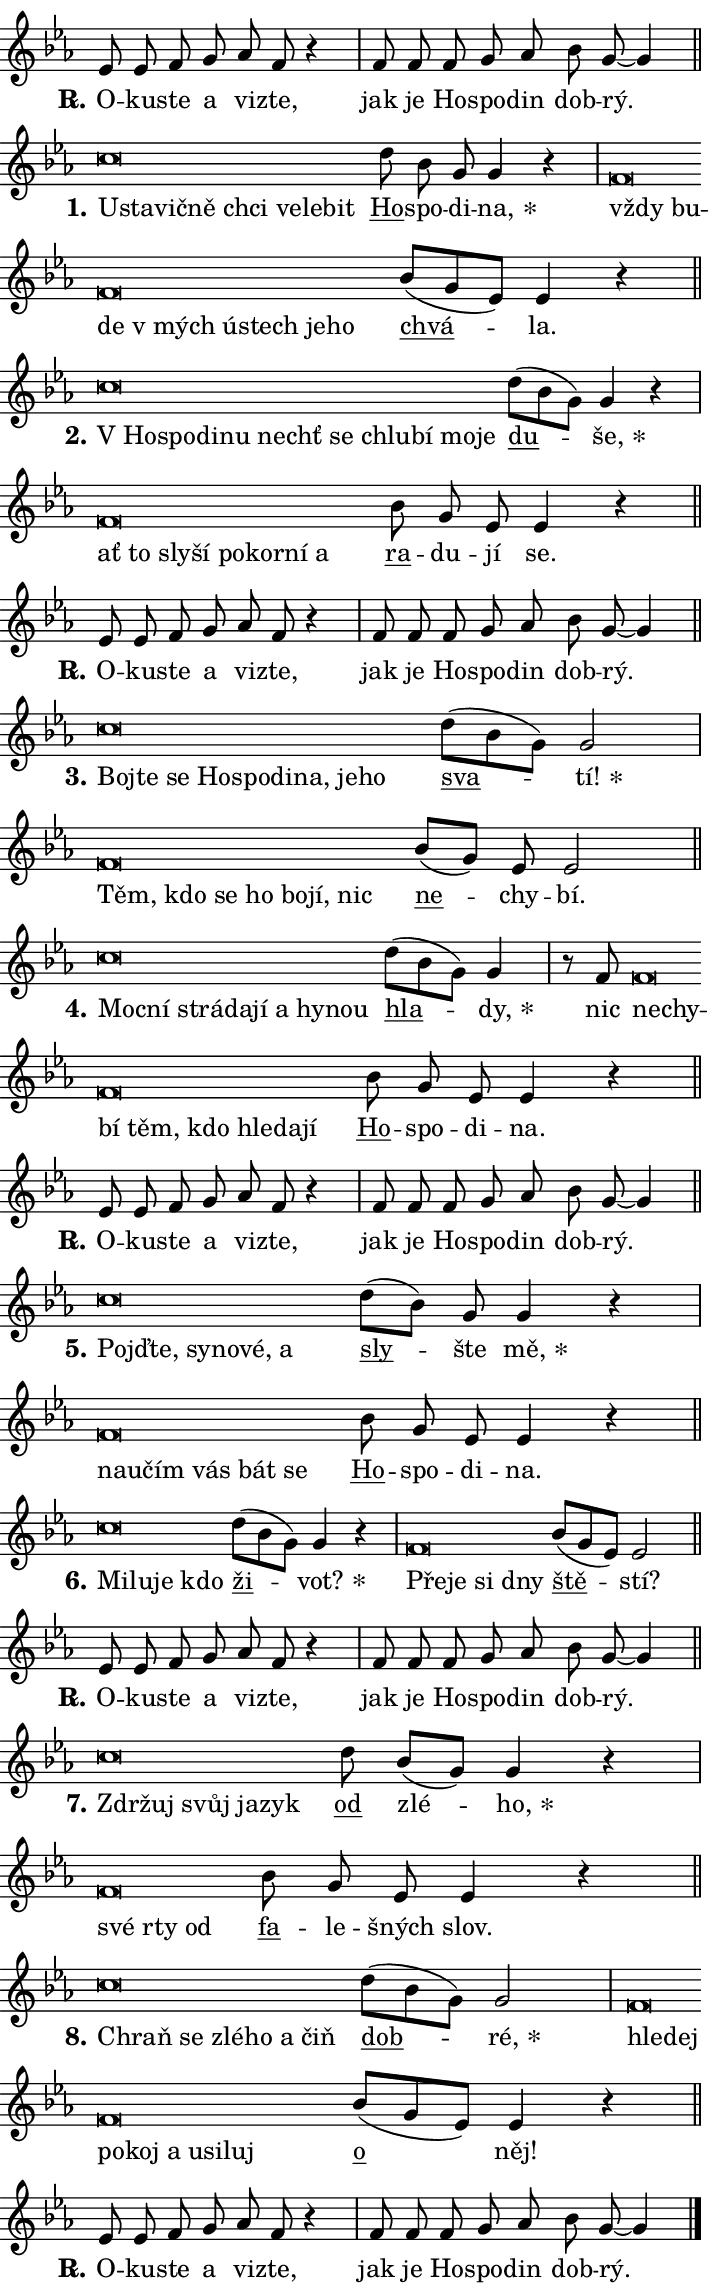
\version "2.24.0"
\header { tagline = "" }
\paper {
  indent = 0\cm
  top-margin = 0\cm
  right-margin = 0.13\cm % to fit lyric hyphens
  bottom-margin = 0\cm
  left-margin = 0\cm
  paper-width = 12\cm
  page-breaking = #ly:one-page-breaking
  system-system-spacing.basic-distance = #11
  score-system-spacing.basic-distance = #11
  ragged-last = ##f
}


%% Author: Thomas Morley
%% https://lists.gnu.org/archive/html/lilypond-user/2020-05/msg00002.html
#(define (line-position grob)
"Returns position of @var[grob} in current system:
   @code{'start}, if at first time-step
   @code{'end}, if at last time-step
   @code{'middle} otherwise
"
  (let* ((col (ly:item-get-column grob))
         (ln (ly:grob-object col 'left-neighbor))
         (rn (ly:grob-object col 'right-neighbor))
         (col-to-check-left (if (ly:grob? ln) ln col))
         (col-to-check-right (if (ly:grob? rn) rn col))
         (break-dir-left
           (and
             (ly:grob-property col-to-check-left 'non-musical #f)
             (ly:item-break-dir col-to-check-left)))
         (break-dir-right
           (and
             (ly:grob-property col-to-check-right 'non-musical #f)
             (ly:item-break-dir col-to-check-right))))
        (cond ((eqv? 1 break-dir-left) 'start)
              ((eqv? -1 break-dir-right) 'end)
              (else 'middle))))

#(define (tranparent-at-line-position vctor)
  (lambda (grob)
  "Relying on @code{line-position} select the relevant enry from @var{vctor}.
Used to determine transparency,"
    (case (line-position grob)
      ((end) (not (vector-ref vctor 0)))
      ((middle) (not (vector-ref vctor 1)))
      ((start) (not (vector-ref vctor 2))))))

noteHeadBreakVisibility =
#(define-music-function (break-visibility)(vector?)
"Makes @code{NoteHead}s transparent relying on @var{break-visibility}"
#{
  \override NoteHead.transparent =
    #(tranparent-at-line-position break-visibility)
#})

#(define delete-ledgers-for-transparent-note-heads
  (lambda (grob)
    "Reads whether a @code{NoteHead} is transparent.
If so this @code{NoteHead} is removed from @code{'note-heads} from
@var{grob}, which is supposed to be @code{LedgerLineSpanner}.
As a result ledgers are not printed for this @code{NoteHead}"
    (let* ((nhds-array (ly:grob-object grob 'note-heads))
           (nhds-list
             (if (ly:grob-array? nhds-array)
                 (ly:grob-array->list nhds-array)
                 '()))
           ;; Relies on the transparent-property being done before
           ;; Staff.LedgerLineSpanner.after-line-breaking is executed.
           ;; This is fragile ...
           (to-keep
             (remove
               (lambda (nhd)
                 (ly:grob-property nhd 'transparent #f))
               nhds-list)))
      ;; TODO find a better method to iterate over grob-arrays, similiar
      ;; to filter/remove etc for lists
      ;; For now rebuilt from scratch
      (set! (ly:grob-object grob 'note-heads)  '())
      (for-each
        (lambda (nhd)
          (ly:pointer-group-interface::add-grob grob 'note-heads nhd))
        to-keep))))

squashNotes = {
  \override NoteHead.X-extent = #'(-0.2 . 0.2)
  \override NoteHead.Y-extent = #'(-0.75 . 0)
  \override NoteHead.stencil =
    #(lambda (grob)
       (let ((pos (ly:grob-property grob 'staff-position)))
         (begin
           (if (< pos -7) (display "ERROR: Lower brevis then expected\n") (display ""))
           (if (<= pos -6) ly:text-interface::print ly:note-head::print))))
}
unSquashNotes = {
  \revert NoteHead.X-extent
  \revert NoteHead.Y-extent
  \revert NoteHead.stencil
}

hideNotes = \noteHeadBreakVisibility #begin-of-line-visible
unHideNotes = \noteHeadBreakVisibility #all-visible

% work-around for resetting accidentals
% https://lilypond.org/doc/v2.23/Documentation/notation/displaying-rhythms#unmetered-music
cadenzaMeasure = {
  \cadenzaOff
  \partial 1024 s1024
  \cadenzaOn
}

#(define-markup-command (accent layout props text) (markup?)
  "Underline accented syllable"
  (interpret-markup layout props
    #{\markup \override #'(offset . 4.3) \underline { #text }#}))

responsum = \markup \concat {
  "R" \hspace #-1.05 \path #0.1 #'((moveto 0 0.07) (lineto 0.9 0.8)) \hspace #0.05 "."
}

spaceSize = #0.6828661417322834 % exact space size for TeX Gyre Schola

\layout {
  \context {
    \Staff
    \remove "Time_signature_engraver"
    \override LedgerLineSpanner.after-line-breaking = #delete-ledgers-for-transparent-note-heads
  }
  \context {
    \Lyrics {
      \override LyricSpace.minimum-distance = \spaceSize
      \override LyricText.font-name = #"TeX Gyre Schola"
      \override LyricText.font-size = 1
      \override StanzaNumber.font-name = #"TeX Gyre Schola Bold"
      \override StanzaNumber.font-size = 1
    }
  }
  \context {
    \Score 
    \override NoteHead.text =
      #(lambda (grob) 
        (let ((pos (ly:grob-property grob 'staff-position)))
          #{\markup {
            \combine
              \halign #-0.55 \raise #(if (= pos -6) 0 0.5) \override #'(thickness . 2) \draw-line #'(3.2 . 0)
              \musicglyph "noteheads.sM1"
          }#}))
  }
}

% magnetic-lyrics.ily
%
%   written by
%     Jean Abou Samra <jean@abou-samra.fr>
%     Werner Lemberg <wl@gnu.org>
%
%   adapted by
%     Jiri Hon <jiri.hon@gmail.com>
%
% Version 2022-Apr-15

% https://www.mail-archive.com/lilypond-user@gnu.org/msg149350.html

#(define (Left_hyphen_pointer_engraver context)
   "Collect syllable-hyphen-syllable occurrences in lyrics and store
them in properties.  This engraver only looks to the left.  For
example, if the lyrics input is @code{foo -- bar}, it does the
following.

@itemize @bullet
@item
Set the @code{text} property of the @code{LyricHyphen} grob between
@q{foo} and @q{bar} to @code{foo}.

@item
Set the @code{left-hyphen} property of the @code{LyricText} grob with
text @q{foo} to the @code{LyricHyphen} grob between @q{foo} and
@q{bar}.
@end itemize

Use this auxiliary engraver in combination with the
@code{lyric-@/text::@/apply-@/magnetic-@/offset!} hook."
   (let ((hyphen #f)
         (text #f))
     (make-engraver
      (acknowledgers
       ((lyric-syllable-interface engraver grob source-engraver)
        (set! text grob)))
      (end-acknowledgers
       ((lyric-hyphen-interface engraver grob source-engraver)
        ;(when (not (grob::has-interface grob 'lyric-space-interface))
          (set! hyphen grob)));)
      ((stop-translation-timestep engraver)
       (when (and text hyphen)
         (ly:grob-set-object! text 'left-hyphen hyphen))
       (set! text #f)
       (set! hyphen #f)))))

#(define (lyric-text::apply-magnetic-offset! grob)
   "If the space between two syllables is less than the value in
property @code{LyricText@/.details@/.squash-threshold}, move the right
syllable to the left so that it gets concatenated with the left
syllable.

Use this function as a hook for
@code{LyricText@/.after-@/line-@/breaking} if the
@code{Left_@/hyphen_@/pointer_@/engraver} is active."
   (let ((hyphen (ly:grob-object grob 'left-hyphen #f)))
     (when hyphen
       (let ((left-text (ly:spanner-bound hyphen LEFT)))
         (when (grob::has-interface left-text 'lyric-syllable-interface)
           (let* ((common (ly:grob-common-refpoint grob left-text X))
                  (this-x-ext (ly:grob-extent grob common X))
                  (left-x-ext
                   (begin
                     ;; Trigger magnetism for left-text.
                     (ly:grob-property left-text 'after-line-breaking)
                     (ly:grob-extent left-text common X)))
                  ;; `delta` is the gap width between two syllables.
                  (delta (- (interval-start this-x-ext)
                            (interval-end left-x-ext)))
                  (details (ly:grob-property grob 'details))
                  (threshold (assoc-get 'squash-threshold details 0.2)))
             (when (< delta threshold)
               (let* (;; We have to manipulate the input text so that
                      ;; ligatures crossing syllable boundaries are not
                      ;; disabled.  For languages based on the Latin
                      ;; script this is essentially a beautification.
                      ;; However, for non-Western scripts it can be a
                      ;; necessity.
                      (lt (ly:grob-property left-text 'text))
                      (rt (ly:grob-property grob 'text))
                      (is-space (grob::has-interface hyphen 'lyric-space-interface))
                      (space (if is-space " " ""))
                      (extra-delta (if is-space spaceSize 0))
                      ;; Append new syllable.
                      (ltrt-space (if (and (string? lt) (string? rt))
                                (string-append lt space rt)
                                (make-concat-markup (list lt space rt))))
                      ;; Right-align `ltrt` to the right side.
                      (ltrt-space-markup (grob-interpret-markup
                               grob
                               (make-translate-markup
                                (cons (interval-length this-x-ext) 0)
                                (make-right-align-markup ltrt-space)))))
                 (begin
                   ;; Don't print `left-text`.
                   (ly:grob-set-property! left-text 'stencil #f)
                   ;; Set text and stencil (which holds all collected
                   ;; syllables so far) and shift it to the left.
                   (ly:grob-set-property! grob 'text ltrt-space)
                   (ly:grob-set-property! grob 'stencil ltrt-space-markup)
                   (ly:grob-translate-axis! grob (- (- delta extra-delta)) X))))))))))


#(define (lyric-hyphen::displace-bounds-first grob)
   ;; Make very sure this callback isn't triggered too early.
   (let ((left (ly:spanner-bound grob LEFT))
         (right (ly:spanner-bound grob RIGHT)))
     (ly:grob-property left 'after-line-breaking)
     (ly:grob-property right 'after-line-breaking)
     (ly:lyric-hyphen::print grob)))

squashThreshold = #0.4

\layout {
  \context {
    \Lyrics
    \consists #Left_hyphen_pointer_engraver
    \override LyricText.after-line-breaking =
      #lyric-text::apply-magnetic-offset!
    \override LyricHyphen.stencil = #lyric-hyphen::displace-bounds-first
    \override LyricText.details.squash-threshold = \squashThreshold
    \override LyricHyphen.minimum-distance = 0
    \override LyricHyphen.minimum-length = \squashThreshold
  }
}

squashText = \override LyricText.details.squash-threshold = 9999
unSquashText = \override LyricText.details.squash-threshold = \squashThreshold

leftText = \override LyricText.self-alignment-X = #LEFT
unLeftText = \revert LyricText.self-alignment-X

starOffset = #(lambda (grob) 
                (let ((x_offset (ly:self-alignment-interface::aligned-on-x-parent grob)))
                  (if (= x_offset 0) 0 (+ x_offset 1.2))))

star = #(define-music-function (syllable)(string?)
"Append star separator at the end of a syllable"
#{
  \once \override LyricText.X-offset = #starOffset
  \lyricmode { \markup {
    #syllable
    \override #'((font-name . "TeX Gyre Schola Bold")) \hspace #0.2 \lower #0.65 \larger "*"
  } }
#})

starAccent = #(define-music-function (syllable)(string?)
"Append star separator at the end of a syllable and make accent"
#{
  \once \override LyricText.X-offset = #starOffset
  \lyricmode { \markup {
    \accent #syllable
    \override #'((font-name . "TeX Gyre Schola Bold")) \hspace #0.2 \lower #0.65 \larger "*"
  } }
#})

breath = #(define-music-function (syllable)(string?)
"Append breathing indicator at the end of a syllable"
#{
  \lyricmode { \markup { #syllable "+" } }
#})

optionalBreath = #(define-music-function (syllable)(string?)
"Append optional breathing indicator at the end of a syllable"
#{
  \lyricmode { \markup { #syllable "(+)" } }
#})


\score {
    <<
        \new Voice = "melody" { \cadenzaOn \key es \major \relative { es'8 es f g as f r4 \cadenzaMeasure \bar "|" f8 f \bar "" f g as \bar "" bes g~ g4 \cadenzaMeasure \bar "||" \break } }
        \new Lyrics \lyricsto "melody" { \lyricmode { \set stanza = \responsum
O -- ku -- ste a vi -- zte, jak je Ho -- spo -- din dob -- rý. } }
    >>
    \layout {}
}

\score {
    <<
        \new Voice = "melody" { \cadenzaOn \key es \major \relative { \squashNotes c''\breve*1/16 \hideNotes \breve*1/16 \bar "" \breve*1/16 \bar "" \breve*1/16 \bar "" \breve*1/16 \bar "" \breve*1/16 \bar "" \breve*1/16 \breve*1/16 \bar "" \unHideNotes \unSquashNotes \bar "" d8 bes g g4 r \cadenzaMeasure \bar "|" \squashNotes f\breve*1/16 \hideNotes \breve*1/16 \bar "" \breve*1/16 \bar "" \breve*1/16 \bar "" \breve*1/16 \bar "" \breve*1/16 \bar "" \breve*1/16 \breve*1/16 \bar "" \unHideNotes \unSquashNotes \bar "" bes8[( g es)] es4 r \cadenzaMeasure \bar "||" \break } }
        \new Lyrics \lyricsto "melody" { \lyricmode { \set stanza = "1."
\leftText U -- \squashText sta -- vič -- ně chci ve -- le -- bit \unLeftText \unSquashText \markup \accent Ho -- spo -- di -- \star na, \leftText vždy \squashText bu -- de "v mých" ú -- stech je -- ho \unLeftText \unSquashText \markup \accent chvá -- la. } }
    >>
    \layout {}
}

\score {
    <<
        \new Voice = "melody" { \cadenzaOn \key es \major \relative { \squashNotes c''\breve*1/16 \hideNotes \breve*1/16 \bar "" \breve*1/16 \bar "" \breve*1/16 \bar "" \breve*1/16 \bar "" \breve*1/16 \bar "" \breve*1/16 \bar "" \breve*1/16 \bar "" \breve*1/16 \breve*1/16 \bar "" \unHideNotes \unSquashNotes \bar "" d8[( bes g)] g4 r \cadenzaMeasure \bar "|" \squashNotes f\breve*1/16 \hideNotes \breve*1/16 \bar "" \breve*1/16 \bar "" \breve*1/16 \bar "" \breve*1/16 \bar "" \breve*1/16 \bar "" \breve*1/16 \breve*1/16 \bar "" \unHideNotes \unSquashNotes \bar "" bes8 g es es4 r \cadenzaMeasure \bar "||" \break } }
        \new Lyrics \lyricsto "melody" { \lyricmode { \set stanza = "2."
\leftText "V Ho" -- \squashText spo -- di -- nu nechť se chlu -- bí mo -- je \unLeftText \unSquashText \markup \accent du -- \star še, \leftText ať \squashText to sly -- ší po -- kor -- ní a \unLeftText \unSquashText \markup \accent ra -- du -- jí se. } }
    >>
    \layout {}
}

\score {
    <<
        \new Voice = "melody" { \cadenzaOn \key es \major \relative { es'8 es f g as f r4 \cadenzaMeasure \bar "|" f8 f \bar "" f g as \bar "" bes g~ g4 \cadenzaMeasure \bar "||" \break } }
        \new Lyrics \lyricsto "melody" { \lyricmode { \set stanza = \responsum
O -- ku -- ste a vi -- zte, jak je Ho -- spo -- din dob -- rý. } }
    >>
    \layout {}
}

\score {
    <<
        \new Voice = "melody" { \cadenzaOn \key es \major \relative { \squashNotes c''\breve*1/16 \hideNotes \breve*1/16 \bar "" \breve*1/16 \bar "" \breve*1/16 \bar "" \breve*1/16 \bar "" \breve*1/16 \bar "" \breve*1/16 \bar "" \breve*1/16 \breve*1/16 \bar "" \unHideNotes \unSquashNotes \bar "" d8[( bes g)] g2 \cadenzaMeasure \bar "|" \squashNotes f\breve*1/16 \hideNotes \breve*1/16 \bar "" \breve*1/16 \bar "" \breve*1/16 \bar "" \breve*1/16 \bar "" \breve*1/16 \breve*1/16 \bar "" \unHideNotes \unSquashNotes \bar "" bes8[( g)] es es2 \cadenzaMeasure \bar "||" \break } }
        \new Lyrics \lyricsto "melody" { \lyricmode { \set stanza = "3."
\leftText Boj -- \squashText te se Ho -- spo -- di -- na, je -- ho \unLeftText \unSquashText \markup \accent sva -- \star tí! \leftText Těm, \squashText kdo se ho bo -- jí, nic \unLeftText \unSquashText \markup \accent ne -- chy -- bí. } }
    >>
    \layout {}
}

\score {
    <<
        \new Voice = "melody" { \cadenzaOn \key es \major \relative { \squashNotes c''\breve*1/16 \hideNotes \breve*1/16 \bar "" \breve*1/16 \bar "" \breve*1/16 \bar "" \breve*1/16 \bar "" \breve*1/16 \bar "" \breve*1/16 \breve*1/16 \bar "" \unHideNotes \unSquashNotes \bar "" d8[( bes g)] g4 \cadenzaMeasure \bar "|" r8 f8 \squashNotes f\breve*1/16 \hideNotes \breve*1/16 \bar "" \breve*1/16 \bar "" \breve*1/16 \bar "" \breve*1/16 \bar "" \breve*1/16 \bar "" \breve*1/16 \breve*1/16 \bar "" \unHideNotes \unSquashNotes \bar "" bes8 g es es4 r \cadenzaMeasure \bar "||" \break } }
        \new Lyrics \lyricsto "melody" { \lyricmode { \set stanza = "4."
\leftText Moc -- \squashText ní strá -- da -- jí a hy -- nou \unLeftText \unSquashText \markup \accent hla -- \star dy, nic \leftText ne -- \squashText chy -- bí těm, kdo hle -- da -- jí \unLeftText \unSquashText \markup \accent Ho -- spo -- di -- na. } }
    >>
    \layout {}
}

\score {
    <<
        \new Voice = "melody" { \cadenzaOn \key es \major \relative { es'8 es f g as f r4 \cadenzaMeasure \bar "|" f8 f \bar "" f g as \bar "" bes g~ g4 \cadenzaMeasure \bar "||" \break } }
        \new Lyrics \lyricsto "melody" { \lyricmode { \set stanza = \responsum
O -- ku -- ste a vi -- zte, jak je Ho -- spo -- din dob -- rý. } }
    >>
    \layout {}
}

\score {
    <<
        \new Voice = "melody" { \cadenzaOn \key es \major \relative { \squashNotes c''\breve*1/16 \hideNotes \breve*1/16 \bar "" \breve*1/16 \bar "" \breve*1/16 \bar "" \breve*1/16 \breve*1/16 \bar "" \unHideNotes \unSquashNotes \bar "" d8[( bes)] g g4 r \cadenzaMeasure \bar "|" \squashNotes f\breve*1/16 \hideNotes \breve*1/16 \bar "" \breve*1/16 \bar "" \breve*1/16 \bar "" \breve*1/16 \breve*1/16 \bar "" \unHideNotes \unSquashNotes \bar "" bes8 g es es4 r \cadenzaMeasure \bar "||" \break } }
        \new Lyrics \lyricsto "melody" { \lyricmode { \set stanza = "5."
\leftText Pojď -- \squashText te, sy -- no -- vé, a \unLeftText \unSquashText \markup \accent sly -- šte \star mě, \leftText na -- \squashText u -- čím vás bát se \unLeftText \unSquashText \markup \accent Ho -- spo -- di -- na. } }
    >>
    \layout {}
}

\score {
    <<
        \new Voice = "melody" { \cadenzaOn \key es \major \relative { \squashNotes c''\breve*1/16 \hideNotes \breve*1/16 \bar "" \breve*1/16 \breve*1/16 \bar "" \unHideNotes \unSquashNotes \bar "" d8[( bes g)] g4 r \cadenzaMeasure \bar "|" \squashNotes f\breve*1/16 \hideNotes \breve*1/16 \bar "" \breve*1/16 \breve*1/16 \bar "" \unHideNotes \unSquashNotes \bar "" bes8[( g es)] es2 \cadenzaMeasure \bar "||" \break } }
        \new Lyrics \lyricsto "melody" { \lyricmode { \set stanza = "6."
\leftText Mi -- \squashText lu -- je kdo \unLeftText \unSquashText \markup \accent ži -- \star vot? \leftText Pře -- \squashText je si dny \unLeftText \unSquashText \markup \accent ště -- stí? } }
    >>
    \layout {}
}

\score {
    <<
        \new Voice = "melody" { \cadenzaOn \key es \major \relative { es'8 es f g as f r4 \cadenzaMeasure \bar "|" f8 f \bar "" f g as \bar "" bes g~ g4 \cadenzaMeasure \bar "||" \break } }
        \new Lyrics \lyricsto "melody" { \lyricmode { \set stanza = \responsum
O -- ku -- ste a vi -- zte, jak je Ho -- spo -- din dob -- rý. } }
    >>
    \layout {}
}

\score {
    <<
        \new Voice = "melody" { \cadenzaOn \key es \major \relative { \squashNotes c''\breve*1/16 \hideNotes \breve*1/16 \bar "" \breve*1/16 \bar "" \breve*1/16 \breve*1/16 \bar "" \unHideNotes \unSquashNotes \bar "" d8 bes[( g)] g4 r \cadenzaMeasure \bar "|" \squashNotes f\breve*1/16 \hideNotes \breve*1/16 \breve*1/16 \bar "" \unHideNotes \unSquashNotes \bar "" bes8 g es es4 r \cadenzaMeasure \bar "||" \break } }
        \new Lyrics \lyricsto "melody" { \lyricmode { \set stanza = "7."
\leftText Zdr -- \squashText žuj svůj ja -- zyk \unLeftText \unSquashText \markup \accent od zlé -- \star ho, \leftText své \squashText rty od \unLeftText \unSquashText \markup \accent fa -- le -- šných slov. } }
    >>
    \layout {}
}

\score {
    <<
        \new Voice = "melody" { \cadenzaOn \key es \major \relative { \squashNotes c''\breve*1/16 \hideNotes \breve*1/16 \bar "" \breve*1/16 \bar "" \breve*1/16 \bar "" \breve*1/16 \breve*1/16 \bar "" \unHideNotes \unSquashNotes \bar "" d8[( bes g)] g2 \cadenzaMeasure \bar "|" \squashNotes f\breve*1/16 \hideNotes \breve*1/16 \bar "" \breve*1/16 \bar "" \breve*1/16 \bar "" \breve*1/16 \bar "" \breve*1/16 \bar "" \breve*1/16 \breve*1/16 \bar "" \unHideNotes \unSquashNotes \bar "" bes8[( g es)] es4 r \cadenzaMeasure \bar "||" \break } }
        \new Lyrics \lyricsto "melody" { \lyricmode { \set stanza = "8."
\leftText Chraň \squashText se zlé -- ho a čiň \unLeftText \unSquashText \markup \accent dob -- \star ré, \leftText hle -- \squashText dej po -- koj a u -- si -- luj \unLeftText \unSquashText \markup \accent o něj! } }
    >>
    \layout {}
}

\score {
    <<
        \new Voice = "melody" { \cadenzaOn \key es \major \relative { es'8 es f g as f r4 \cadenzaMeasure \bar "|" f8 f \bar "" f g as \bar "" bes g~ g4 \cadenzaMeasure \bar "||" \break } \bar "|." }
        \new Lyrics \lyricsto "melody" { \lyricmode { \set stanza = \responsum
O -- ku -- ste a vi -- zte, jak je Ho -- spo -- din dob -- rý. } }
    >>
    \layout {}
}
